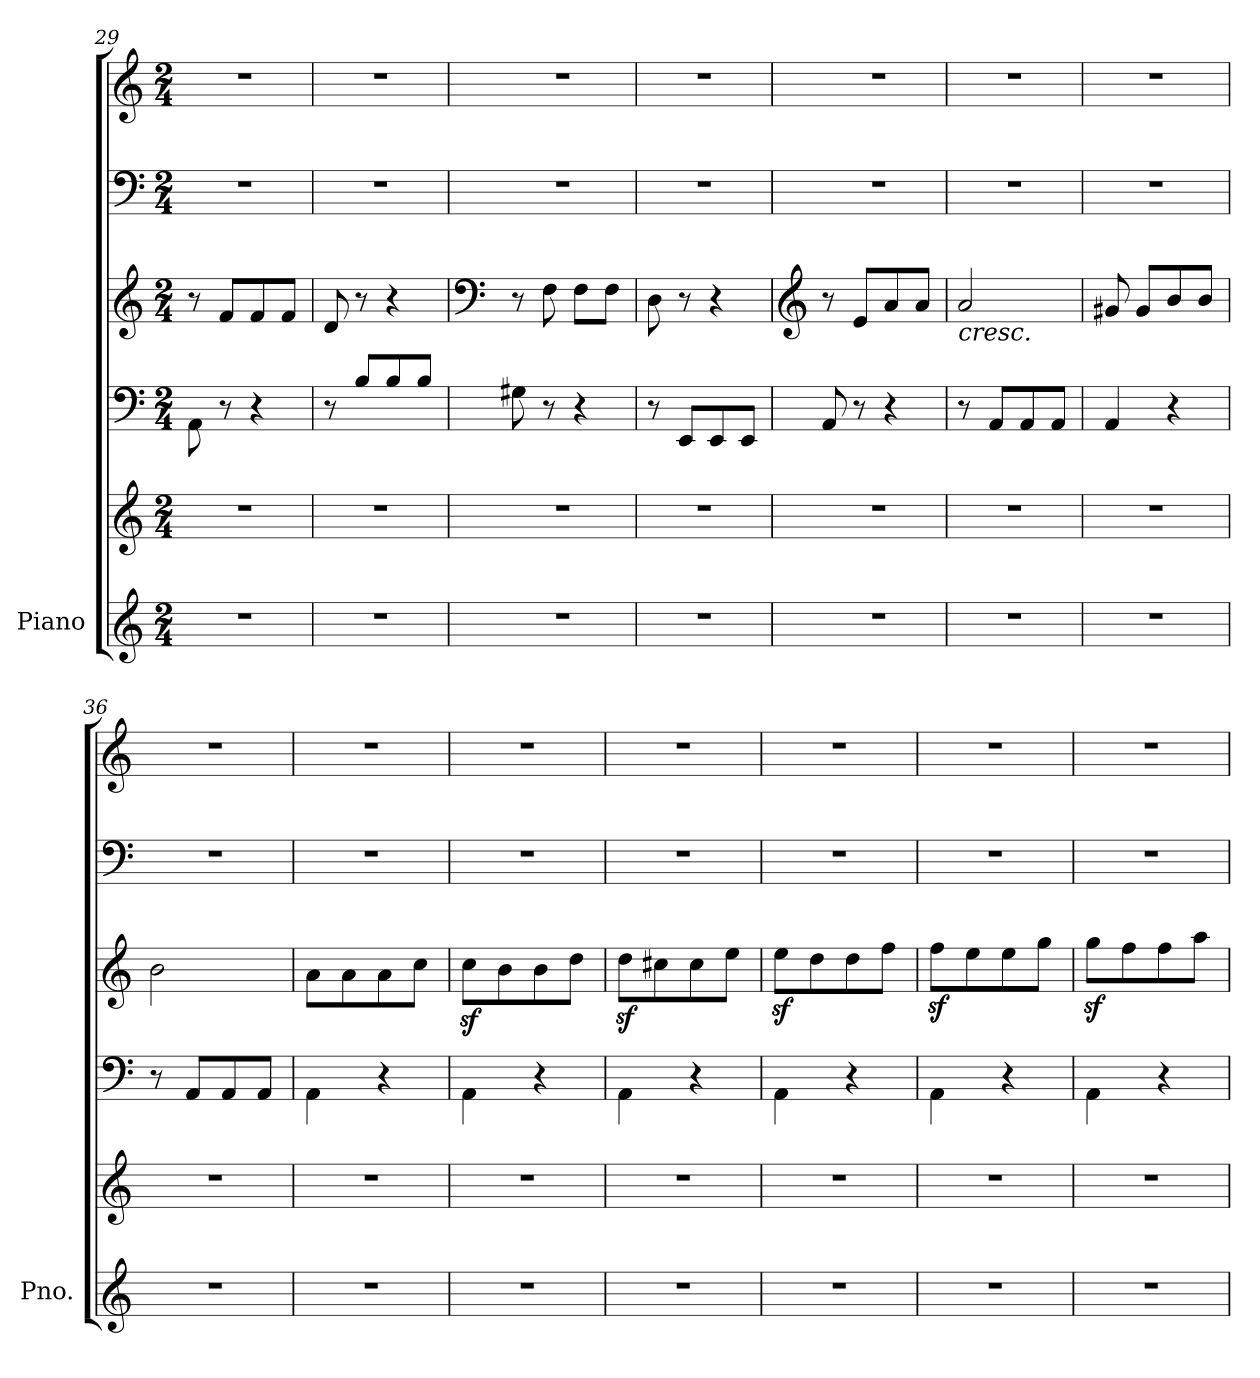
**kern	**kern	**kern	**kern	**kern	**kern
*part1	*part1	*part1	*part1	*part1	*part1
*staff6	*staff5	*staff4	*staff3	*staff2	*staff1
*I"Piano	*	*	*	*	*
*I'Pno.	*	*	*	*	*
!!LO:LB:g=z
*clefG2	*clefG2	*clefF4	*clefG2	*clefF4	*clefG2
*k[]	*k[]	*k[]	*k[]	*k[]	*k[]
*M2/4	*M2/4	*M2/4	*M2/4	*M2/4	*M2/4
=29	=29	=29	=29	=29	=29
2r	2r	8AA\	8r	2r	2r
.	.	8r	8f/L	.	.
.	.	4r	8f/	.	.
.	.	.	8f/J	.	.
=30	=30	=30	=30	=30	=30
2r	2r	8r	8d/	2r	2r
.	.	8B/L	8r	.	.
.	.	8B/	4r	.	.
.	.	8B/J	.	.	.
=31	=31	=31	=31	=31	=31
*	*	*	*clefF4	*	*
2r	2r	8G#X\	8r	2r	2r
.	.	8r	8F\	.	.
.	.	4r	8F\L	.	.
.	.	.	8F\J	.	.
=32	=32	=32	=32	=32	=32
2r	2r	8r	8D\	2r	2r
.	.	8EE/L	8r	.	.
.	.	8EE/	4r	.	.
.	.	8EE/J	.	.	.
=33	=33	=33	=33	=33	=33
*	*	*	*clefG2	*	*
2r	2r	8AA/	8r	2r	2r
.	.	8r	8e/L	.	.
.	.	4r	8a/	.	.
.	.	.	8a/J	.	.
=34	=34	=34	=34	=34	=34
!	!	!	!LO:TX:b:i:t=cresc.	!	!
2r	2r	8r	2a/	2r	2r
.	.	8AA/L	.	.	.
.	.	8AA/	.	.	.
.	.	8AA/J	.	.	.
=35	=35	=35	=35	=35	=35
2r	2r	4AA/	8g#X/	2r	2r
.	.	.	8g#/L	.	.
.	.	4r	8b/	.	.
.	.	.	8b/J	.	.
=36	=36	=36	=36	=36	=36
2r	2r	8r	2b\	2r	2r
.	.	8AA/L	.	.	.
.	.	8AA/	.	.	.
.	.	8AA/J	.	.	.
!!LO:PB:g=z
=37	=37	=37	=37	=37	=37
2r	2r	4AA\	8a\L	2r	2r
.	.	.	8a\	.	.
.	.	4r	8a\	.	.
.	.	.	8cc\J	.	.
=38	=38	=38	=38	=38	=38
2r	2r	4AA\	8ccz<\L	2r	2r
.	.	.	8b\	.	.
.	.	4r	8b\	.	.
.	.	.	8dd\J	.	.
=39	=39	=39	=39	=39	=39
2r	2r	4AA\	8ddz<\L	2r	2r
.	.	.	8cc#X\	.	.
.	.	4r	8cc#\	.	.
.	.	.	8ee\J	.	.
=40	=40	=40	=40	=40	=40
2r	2r	4AA\	8eez<\L	2r	2r
.	.	.	8dd\	.	.
.	.	4r	8dd\	.	.
.	.	.	8ff\J	.	.
=41	=41	=41	=41	=41	=41
2r	2r	4AA\	8ffz<\L	2r	2r
.	.	.	8ee\	.	.
.	.	4r	8ee\	.	.
.	.	.	8gg\J	.	.
=42	=42	=42	=42	=42	=42
2r	2r	4AA\	8ggz<\L	2r	2r
.	.	.	8ff\	.	.
.	.	4r	8ff\	.	.
.	.	.	8aa\J	.	.
=	=	=	=	=	=
*-	*-	*-	*-	*-	*-
